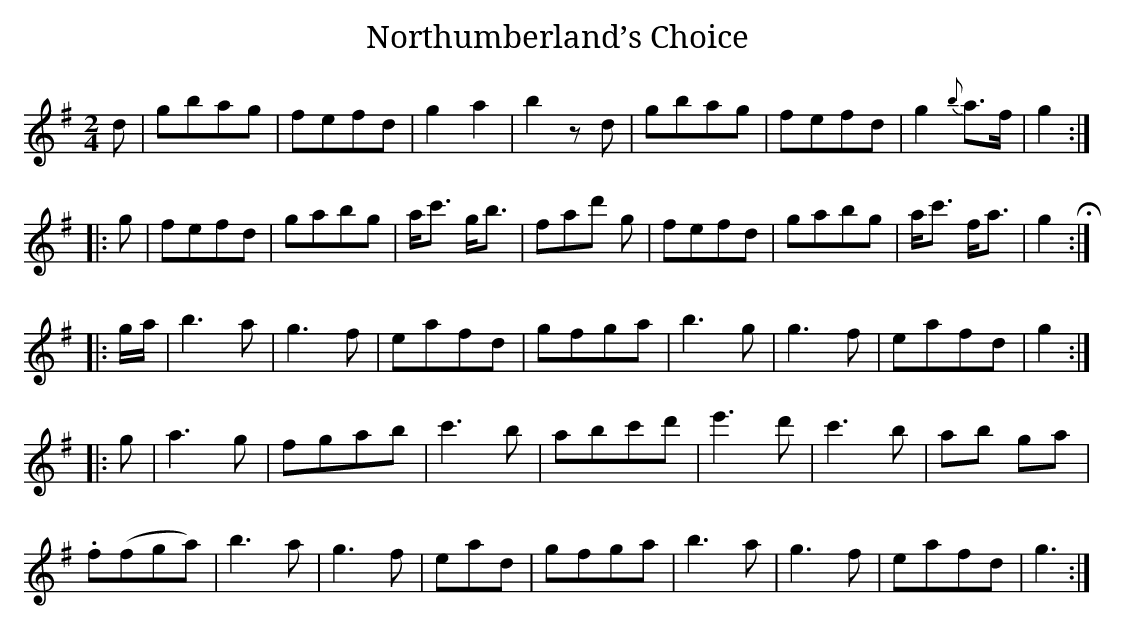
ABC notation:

X:1
T:Northumberland’s Choice
M:2/4
L:1/8
K:G
d|gbag|fefd|g2a2|b2 zd|gbag|fefd|g2 {b}a>f|g2:|
|:g|fefd|gabg|a<c' g<b|fad' g|fefd|gabg|a<c' f<a|g2!fermata!:|
|:g/a/|b3a|g3f|eafd|gfga|b3g|g3f|eafd|g2:|
|:g|a3g|fgab|c'3 b|abc'd'|e'3d'|c'3b|ab ga|
.f(fga)|b3a|g3f|ead|gfga|b3a|g3f|eafd|g3:|]
